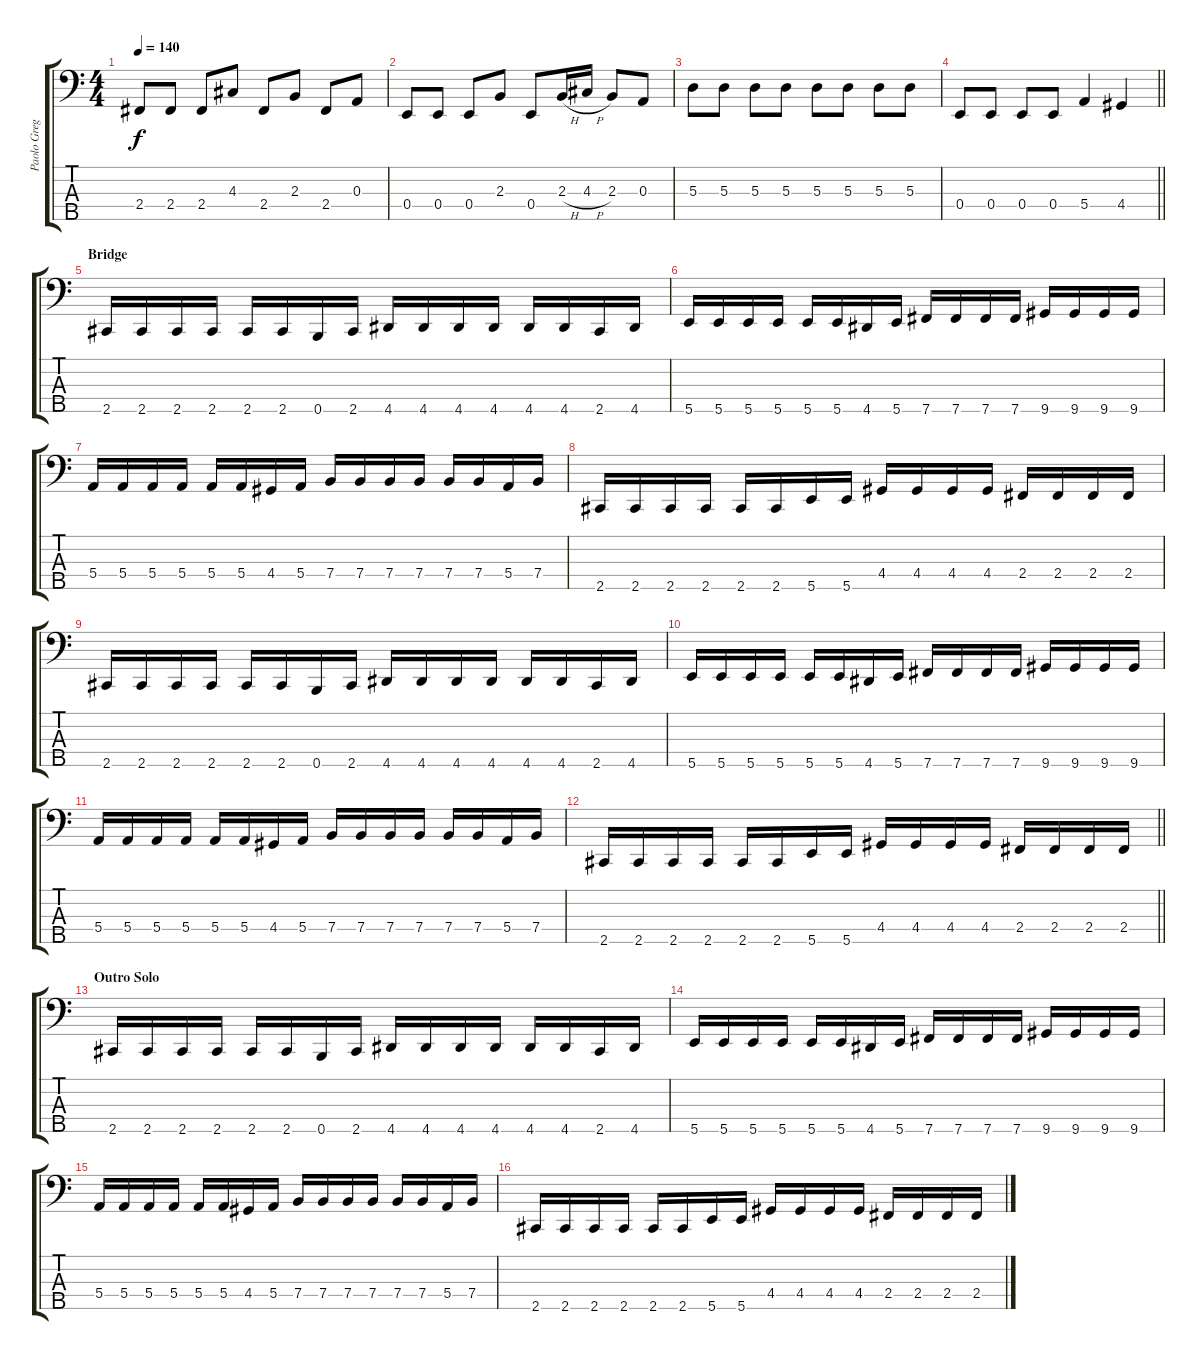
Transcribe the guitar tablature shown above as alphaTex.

\track ("Paolo Gregoletto" "Paolo Greg") {instrument electricbassfinger}
\staff {score tabs}
\tuning (G2 D2 A1 E1 B0) {hide}
\ts (4 4)
\tempo 140
\clef f4
\ks c
2.4.8{dy f} 2.4.8 2.4.8 4.3.8 2.4.8 2.3.8 2.4.8 0.3.8 |
0.4.8 0.4.8 0.4.8 2.3.8 0.4.8 2.3{h}.16 4.3{h}.16 2.3.8 0.3.8 |
5.3.8 5.3.8 5.3.8 5.3.8 5.3.8 5.3.8 5.3.8 5.3.8 |
\barLineRight lightlight
0.4.8 0.4.8 0.4.8 0.4.8 5.4.4 4.4.4 |
\section ("" "Bridge")
2.5.16 2.5.16 2.5.16 2.5.16 2.5.16 2.5.16 0.5.16 2.5.16 4.5.16 4.5.16 4.5.16 4.5.16 4.5.16 4.5.16 2.5.16 4.5.16 |
5.5.16 5.5.16 5.5.16 5.5.16 5.5.16 5.5.16 4.5.16 5.5.16 7.5.16 7.5.16 7.5.16 7.5.16 9.5.16 9.5.16 9.5.16 9.5.16 |
5.4.16 5.4.16 5.4.16 5.4.16 5.4.16 5.4.16 4.4.16 5.4.16 7.4.16 7.4.16 7.4.16 7.4.16 7.4.16 7.4.16 5.4.16 7.4.16 |
2.5.16 2.5.16 2.5.16 2.5.16 2.5.16 2.5.16 5.5.16 5.5.16 4.4.16 4.4.16 4.4.16 4.4.16 2.4.16 2.4.16 2.4.16 2.4.16 |
2.5.16 2.5.16 2.5.16 2.5.16 2.5.16 2.5.16 0.5.16 2.5.16 4.5.16 4.5.16 4.5.16 4.5.16 4.5.16 4.5.16 2.5.16 4.5.16 |
5.5.16 5.5.16 5.5.16 5.5.16 5.5.16 5.5.16 4.5.16 5.5.16 7.5.16 7.5.16 7.5.16 7.5.16 9.5.16 9.5.16 9.5.16 9.5.16 |
5.4.16 5.4.16 5.4.16 5.4.16 5.4.16 5.4.16 4.4.16 5.4.16 7.4.16 7.4.16 7.4.16 7.4.16 7.4.16 7.4.16 5.4.16 7.4.16 |
\barLineRight lightlight
2.5.16 2.5.16 2.5.16 2.5.16 2.5.16 2.5.16 5.5.16 5.5.16 4.4.16 4.4.16 4.4.16 4.4.16 2.4.16 2.4.16 2.4.16 2.4.16 |
\section ("" "Outro Solo")
2.5.16 2.5.16 2.5.16 2.5.16 2.5.16 2.5.16 0.5.16 2.5.16 4.5.16 4.5.16 4.5.16 4.5.16 4.5.16 4.5.16 2.5.16 4.5.16 |
5.5.16 5.5.16 5.5.16 5.5.16 5.5.16 5.5.16 4.5.16 5.5.16 7.5.16 7.5.16 7.5.16 7.5.16 9.5.16 9.5.16 9.5.16 9.5.16 |
5.4.16 5.4.16 5.4.16 5.4.16 5.4.16 5.4.16 4.4.16 5.4.16 7.4.16 7.4.16 7.4.16 7.4.16 7.4.16 7.4.16 5.4.16 7.4.16 |
2.5.16 2.5.16 2.5.16 2.5.16 2.5.16 2.5.16 5.5.16 5.5.16 4.4.16 4.4.16 4.4.16 4.4.16 2.4.16 2.4.16 2.4.16 2.4.16
